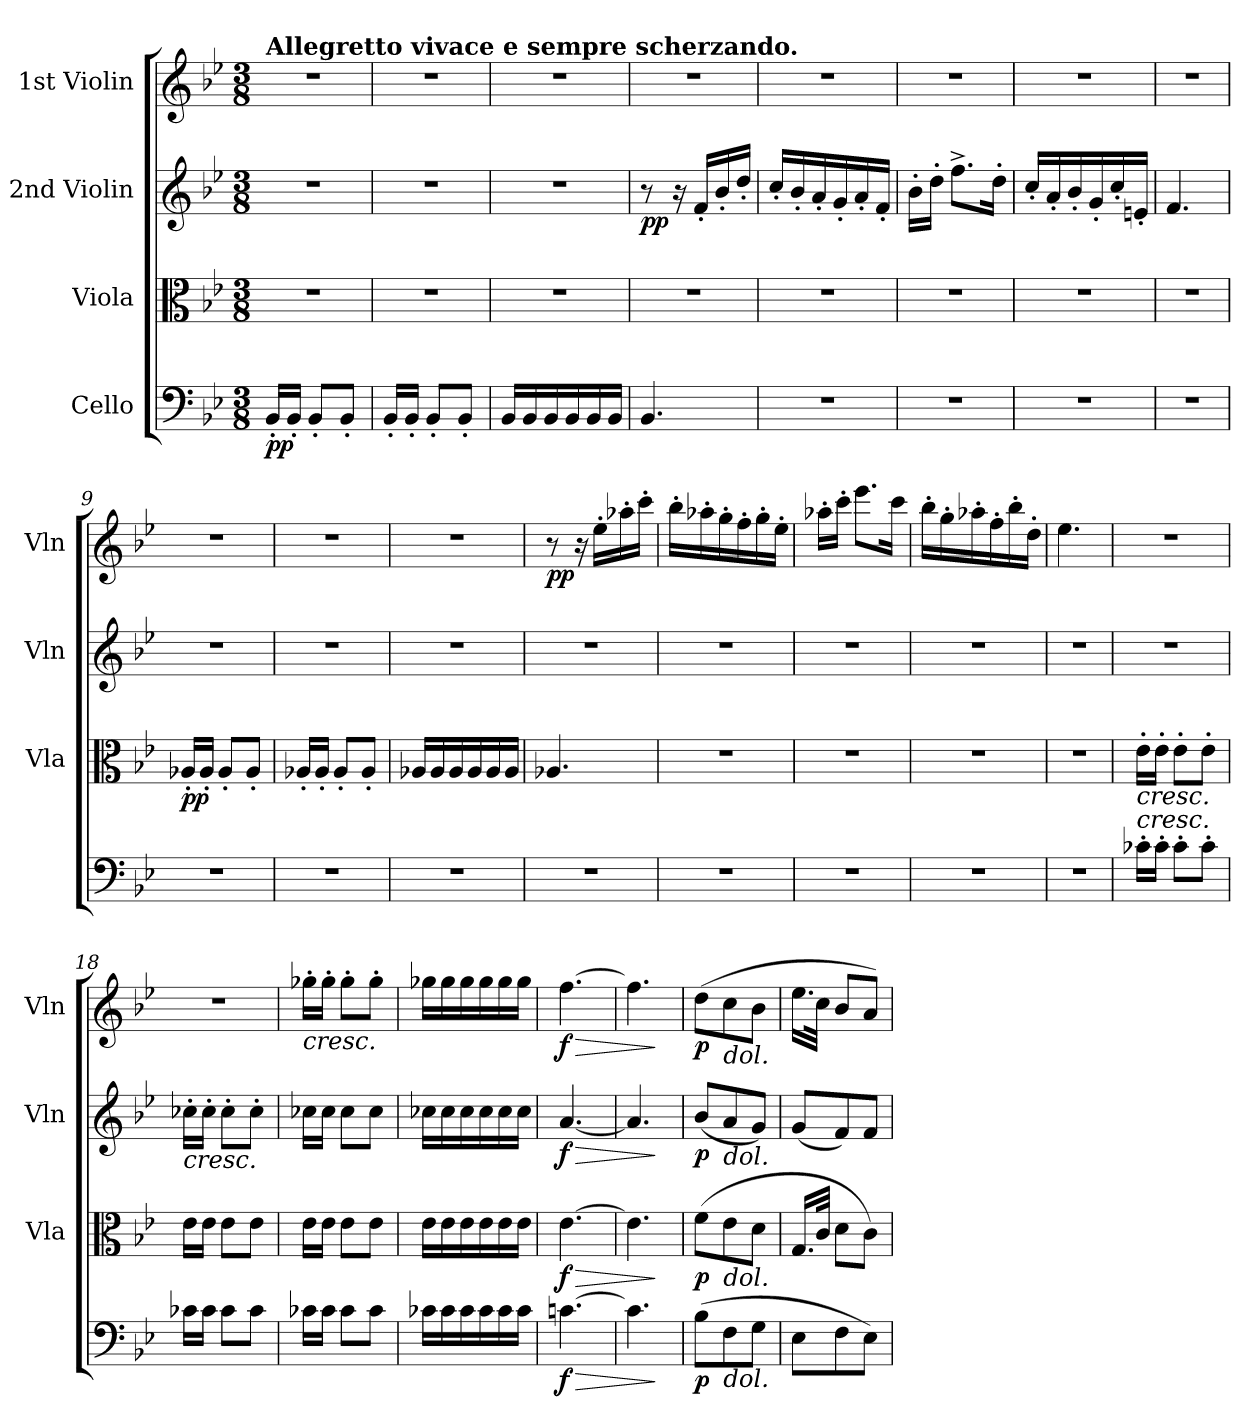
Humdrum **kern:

**kern	**dynam	**kern	**dynam	**kern	**dynam	**kern	**dynam
*part4	*part4	*part3	*part3	*part2	*part2	*part1	*part1
*staff4	*staff4	*staff3	*staff3	*staff2	*staff2	*staff1	*staff1
*I"Cello	*	*I"Viola	*	*I"2nd Violin	*	*I"1st Violin	*
*	*	*I'Vla	*	*I'Vln	*	*I'Vln	*
*clefF4	*	*clefC3	*	*clefG2	*	*clefG2	*
*k[b-e-]	*	*k[b-e-]	*	*k[b-e-]	*	*k[b-e-]	*
*B-:	*	*B-:	*	*B-:	*	*B-:	*
*M3/8	*	*M3/8	*	*M3/8	*	*M3/8	*
=1	=1	=1	=1	=1	=1	=1	=1
!	!	!	!	!	!	!LO:TX:a:B:t=Allegretto vivace e sempre scherzando.	!
16BB-'LL	pp	4.r	.	4.r	.	4.r	.
16BB-'JJ	.	.	.	.	.	.	.
8BB-'L	.	.	.	.	.	.	.
8BB-'J	.	.	.	.	.	.	.
=2	=2	=2	=2	=2	=2	=2	=2
16BB-'LL	.	4.r	.	4.r	.	4.r	.
16BB-'JJ	.	.	.	.	.	.	.
8BB-'L	.	.	.	.	.	.	.
8BB-'J	.	.	.	.	.	.	.
=3	=3	=3	=3	=3	=3	=3	=3
16BB-LL	.	4.r	.	4.r	.	4.r	.
16BB-	.	.	.	.	.	.	.
16BB-	.	.	.	.	.	.	.
16BB-	.	.	.	.	.	.	.
16BB-	.	.	.	.	.	.	.
16BB-JJ	.	.	.	.	.	.	.
=4	=4	=4	=4	=4	=4	=4	=4
4.BB-	.	4.r	.	8r	pp	4.r	.
.	.	.	.	16r	.	.	.
.	.	.	.	16f'LL	.	.	.
.	.	.	.	16b-'	.	.	.
.	.	.	.	16dd'JJ	.	.	.
=5	=5	=5	=5	=5	=5	=5	=5
4.r	.	4.r	.	16cc'LL	.	4.r	.
.	.	.	.	16b-'	.	.	.
.	.	.	.	16a'	.	.	.
.	.	.	.	16g'	.	.	.
.	.	.	.	16a'	.	.	.
.	.	.	.	16f'JJ	.	.	.
=6	=6	=6	=6	=6	=6	=6	=6
4.r	.	4.r	.	16b-'LL	.	4.r	.
.	.	.	.	16dd'JJ	.	.	.
.	.	.	.	8.ff^L	.	.	.
.	.	.	.	16dd'Jk	.	.	.
=7	=7	=7	=7	=7	=7	=7	=7
4.r	.	4.r	.	16cc'LL	.	4.r	.
.	.	.	.	16a'	.	.	.
.	.	.	.	16b-'	.	.	.
.	.	.	.	16g'	.	.	.
.	.	.	.	16cc'	.	.	.
.	.	.	.	16en'JJ	.	.	.
=8	=8	=8	=8	=8	=8	=8	=8
4.r	.	4.r	.	4.f	.	4.r	.
=9	=9	=9	=9	=9	=9	=9	=9
4.r	.	16A-X'LL	pp	4.r	.	4.r	.
.	.	16A-'JJ	.	.	.	.	.
.	.	8A-'L	.	.	.	.	.
.	.	8A-'J	.	.	.	.	.
=10	=10	=10	=10	=10	=10	=10	=10
4.r	.	16A-X'LL	.	4.r	.	4.r	.
.	.	16A-'JJ	.	.	.	.	.
.	.	8A-'L	.	.	.	.	.
.	.	8A-'J	.	.	.	.	.
=11	=11	=11	=11	=11	=11	=11	=11
4.r	.	16A-XLL	.	4.r	.	4.r	.
.	.	16A-	.	.	.	.	.
.	.	16A-	.	.	.	.	.
.	.	16A-	.	.	.	.	.
.	.	16A-	.	.	.	.	.
.	.	16A-JJ	.	.	.	.	.
=12	=12	=12	=12	=12	=12	=12	=12
4.r	.	4.A-X	.	4.r	.	8r	pp
.	.	.	.	.	.	16r	.
.	.	.	.	.	.	16ee-'LL	.
.	.	.	.	.	.	16aa-X'	.
.	.	.	.	.	.	16ccc'JJ	.
=13	=13	=13	=13	=13	=13	=13	=13
4.r	.	4.r	.	4.r	.	16bb-'LL	.
.	.	.	.	.	.	16aa-X'	.
.	.	.	.	.	.	16gg'	.
.	.	.	.	.	.	16ff'	.
.	.	.	.	.	.	16gg'	.
.	.	.	.	.	.	16ee-'JJ	.
=14	=14	=14	=14	=14	=14	=14	=14
4.r	.	4.r	.	4.r	.	16aa-X'LL	.
.	.	.	.	.	.	16ccc'JJ	.
.	.	.	.	.	.	8.eee-L	.
.	.	.	.	.	.	16cccJk	.
=15	=15	=15	=15	=15	=15	=15	=15
4.r	.	4.r	.	4.r	.	16bb-'LL	.
.	.	.	.	.	.	16gg'	.
.	.	.	.	.	.	16aa-X'	.
.	.	.	.	.	.	16ff'	.
.	.	.	.	.	.	16bb-'	.
.	.	.	.	.	.	16dd'JJ	.
=16	=16	=16	=16	=16	=16	=16	=16
4.r	.	4.r	.	4.r	.	4.ee-	.
=17	=17	=17	=17	=17	=17	=17	=17
!	!	!LO:TX:b:i:t=cresc.	!	!	!	!	!
!	!	!LO:TX:b:i:t=cresc.	!	!	!	!	!
16c-X'LL	.	16e-'LL	.	4.r	.	4.r	.
16c-'JJ	.	16e-'JJ	.	.	.	.	.
8c-'L	.	8e-'L	.	.	.	.	.
8c-'J	.	8e-'J	.	.	.	.	.
=18	=18	=18	=18	=18	=18	=18	=18
!	!	!	!	!LO:TX:b:i:t=cresc.	!	!	!
16c-XLL	.	16e-LL	.	16cc-X'LL	.	4.r	.
16c-JJ	.	16e-JJ	.	16cc-'JJ	.	.	.
8c-L	.	8e-L	.	8cc-'L	.	.	.
8c-J	.	8e-J	.	8cc-'J	.	.	.
=19	=19	=19	=19	=19	=19	=19	=19
!	!	!	!	!	!	!LO:TX:b:i:t=cresc.	!
16c-XLL	.	16e-LL	.	16cc-XLL	.	16gg-X'LL	.
16c-JJ	.	16e-JJ	.	16cc-JJ	.	16gg-'JJ	.
8c-L	.	8e-L	.	8cc-L	.	8gg-'L	.
8c-J	.	8e-J	.	8cc-J	.	8gg-'J	.
=20	=20	=20	=20	=20	=20	=20	=20
16c-XLL	.	16e-LL	.	16cc-XLL	.	16gg-XLL	.
16c-	.	16e-	.	16cc-	.	16gg-	.
16c-	.	16e-	.	16cc-	.	16gg-	.
16c-	.	16e-	.	16cc-	.	16gg-	.
16c-	.	16e-	.	16cc-	.	16gg-	.
16c-JJ	.	16e-JJ	.	16cc-JJ	.	16gg-JJ	.
=21	=21	=21	=21	=21	=21	=21	=21
!	!LO:HP:b	!	!LO:HP:b	!	!LO:HP:b	!	!LO:HP:b
[4.cn	> f	[4.e-	> f	[4.a	> f	[4.ff	> f
=22	=22	=22	=22	=22	=22	=22	=22
4.c]	.	4.e-]	.	4.a]	.	4.ff]	.
.	]	.	]	.	]	.	]
=23	=23	=23	=23	=23	=23	=23	=23
(8B-L	p	(8fL	p	(8b-L	p	(8ddL	p
!	!	!	!	!	!	!LO:TX:b:i:t=dol.	!
!	!	!	!	!LO:TX:b:i:t=dol.	!	!	!
!	!	!LO:TX:b:i:t=dol.	!	!	!	!	!
!LO:TX:b:i:t=dol.	!	!	!	!	!	!	!
8F	.	8e-	.	8a	.	8cc	.
8GJ	.	8dJ	.	8gJ)	.	8b-J	.
=24	=24	=24	=24	=24	=24	=24	=24
8E-L	.	16.GLL	.	(8gL	.	16.ee-LL	.
.	.	32cJJk	.	.	.	32ccJJk	.
8F	.	8dL	.	8f)	.	8b-L	.
8E-J)	.	8cJ)	.	8fJ	.	8aJ)	.
=	=	=	=	=	=	=	=
*-	*-	*-	*-	*-	*-	*-	*-
